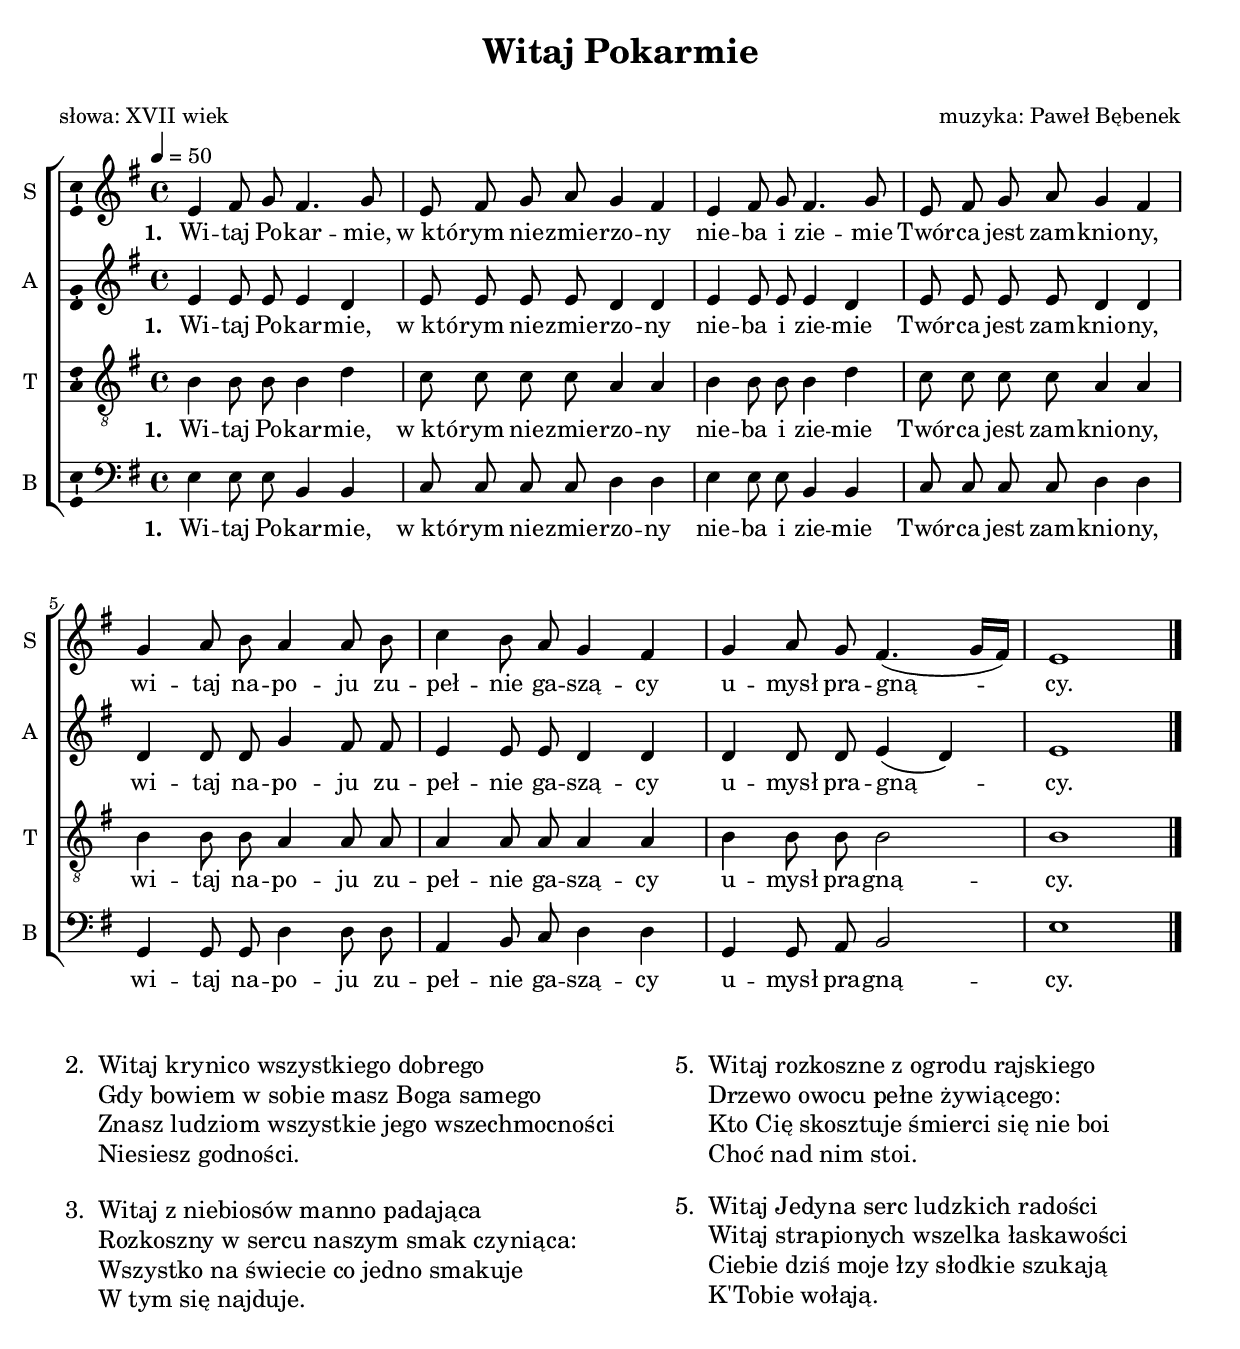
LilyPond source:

%{TODO:
  W kilku miejscach jest akord sus4, który rozwiązuje się na zwykły z tercją.
  Zapisywać to czy nie robić bałaganu?
  A może w ogóle nie zapisywać do tego akordów?
  Posłuchać samemu.
%}

\version "2.17.3"
#(set-global-staff-size 19)

\paper {
  system-system-spacing #'basic-distance = 16
  top-markup-spacing #'basic-distance = 6
}

\header	{
  title = \markup \column { "Witaj Pokarmie" " " }
  poet = "słowa: XVII wiek"
  composer = "muzyka: Paweł Bębenek"
}
commonprops = {
  \autoBeamOff
  \key e \minor
  \time 4/4
  \tempo 4=50
}
%--------------------------------MELODY--------------------------------
sopranomelody = \relative c'' {
  \commonprops
  e,4 fis8 g8 fis4. g8 |
  e8 fis8 g8 a8 g4 fis4 |
  e4 fis8 g8 fis4. g8 |
  e8 fis8 g8 a8 g4 fis4 |
  % 5
  g4 a8 b8 a4a8 b8 |
  c4 b8 a8 g4 fis4 |
  g4 a8 g8 fis4.( g16[ fis16]) |
  e1 \bar "|."
}
altomelody = \relative f' {
  \commonprops
  e4 e8 e8 e4 d |
  e8 e8 e8 e8 d4 d4 |
  e4 e8 e8 e4 d4 |
  e8 e8 e8 e8 d4 d4 |
  % 5
  d4 d8 d8 g4 fis8 fis8 |
  e4 e8 e8 d4 d4 |
  d4 d8 d8 e4( d4) |
  e1 \bar "|."
}
tenormelody = \relative c' {
  \commonprops
  b4 b8 b b4 d |
  c8 c8 c8 c8 a4 a4 |
  b4 b8 b8 b4 d4 |
  c8 c8 c8 c8 a4 a4 |
  % 5
  b4 b8 b8 a4 a8 a8 |
  a4 a8 a8 a4 a4 |
  b4 b8 b8 b2 |
  b1 \bar "|."
}
bassmelody = \relative f {
  \commonprops
  e4 e8 e8 b4 b4 |
  c8 c8 c8 c8 d4 d4 |
  e4 e8 e8 b4 b4 |
  c8 c8 c8 c8 d4 d4 |
  % 5
  g,4 g8 g8 d'4 d8 d8 |
  a4 b8 c8 d4 d4 |
  g,4 g8 a8 b2 |
  e1 \bar "|."
}
akordy = \chordmode {
  e2:m b:m c d
  e2:m b:m c d
  g2 d a:m d
  g2 b:m e1:m
}
%--------------------------------LYRICS--------------------------------
text =  \lyricmode {
  \set stanza = "1. "
  Wi -- taj Po -- kar -- mie, | w_któ -- rym nie -- zmie -- rzo -- ny |
  nie -- ba i zie -- mie | Twór -- ca jest zam -- knio -- ny, |
  wi -- taj na -- po -- ju zu -- | peł -- nie ga -- szą -- cy |
  u -- mysł pra -- gną -- | cy.
}
stanzas = \markup {
  \fill-line {
    \large {
      \hspace #0.1
      \column {
        \line {
          "2. "
          \column	{
            "Witaj krynico wszystkiego dobrego"
            "Gdy bowiem w sobie masz Boga samego"
            "Znasz ludziom wszystkie jego wszechmocności"
            "Niesiesz godności."
          }
        }
        \vspace #0.75
        \line {
          "3. "
          \column {
            "Witaj z niebiosów manno padająca"
            "Rozkoszny w sercu naszym smak czyniąca:"
            "Wszystko na świecie co jedno smakuje"
            "W tym się najduje."
          }
        }
      }
      \hspace #0.1
      \column {
        \line {
          "5. "
          \column	{
            "Witaj rozkoszne z ogrodu rajskiego"
            "Drzewo owocu pełne żywiącego:"
            "Kto Cię skosztuje śmierci się nie boi"
            "Choć nad nim stoi."
          }
        }
        \vspace #0.75
        \line {
          "5. "
          \column {
            "Witaj Jedyna serc ludzkich radości"
            "Witaj strapionych wszelka łaskawości"
            "Ciebie dziś moje łzy słodkie szukają"
            "K'Tobie wołają."
          }
        }
      }
      \hspace #0.1
    }
  }
}
%--------------------------------ALL-FILE VARIABLE--------------------------------

\score {
  \new ChoirStaff <<
    %	\new ChordNames { \germanChords \akordy }
    \new Staff = soprano {
      \clef treble
      \set Staff.instrumentName = "S "
      \set Staff.shortInstrumentName = "S "
      \new Voice = soprano {
        \set Voice.midiInstrument = "clarinet"
        \sopranomelody
      }
    }
    \new Lyrics = womenlyrics \lyricsto soprano \text

    \new Staff = alto {
      \clef treble
      \set Staff.instrumentName = "A "
      \set Staff.shortInstrumentName = "A "
      \new Voice = alto {
        \set Voice.midiInstrument = "english horn"
        \altomelody
      }
    }
    \new Lyrics = altolyrics \lyricsto alto \text

    \new Staff = tenor {
      \clef "treble_8"
      \set Staff.instrumentName = "T "
      \set Staff.shortInstrumentName = "T "
      \new Voice = tenor {
        \set Voice.midiInstrument = "english horn"
        \tenormelody
      }
    }
    \new Lyrics = menlyrics \lyricsto tenor \text

    \new Staff = bass {
      \clef bass
      \set Staff.instrumentName = "B "
      \set Staff.shortInstrumentName = "B "
      \new Voice = bass {
        \set Voice.midiInstrument = "clarinet"
        \bassmelody
      }
    }
    \new Lyrics = basslyrics \lyricsto bass \text
  >>
  \layout {
    indent = 0\cm
    \context {
      \Staff \consists "Ambitus_engraver"
    }
  }
}

\markup \vspace #1
\stanzas
